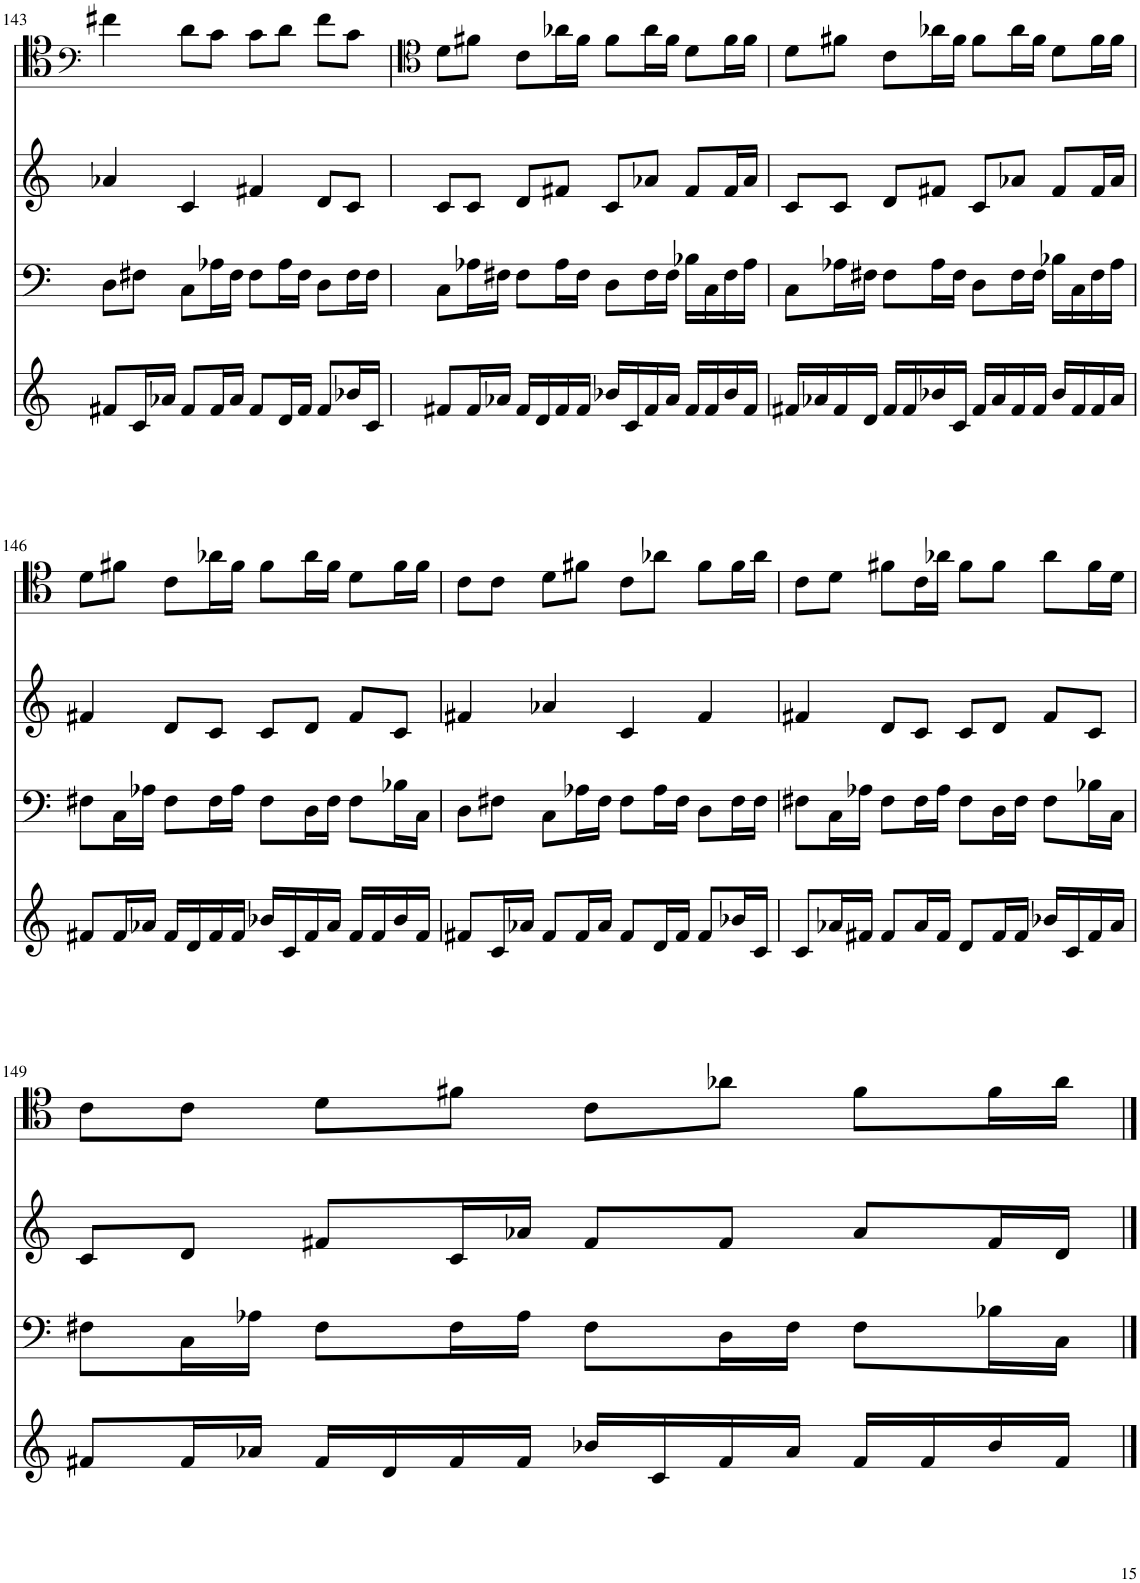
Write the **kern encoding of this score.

**kern	**kern	**kern	**kern
*part4	*part3	*part2	*part1
*staff4	*staff3	*staff2	*staff1
*I"Grand Piano [3]	*I"Grand Piano [2]	*I"Violin [2]	*I"Cello [2]
*I'Pno	*I'Pno	*I'Vln	*
!!LO:PB:g=z
*clefG2	*clefF4	*clefG2	*clefF4
*k[]	*k[]	*k[]	*k[]
*M4/4	*M4/4	*M4/4	*M4/4
=143	=143	=143	=143
8f#X/L	8D\L	4a-X/	4f#X\
16c/L	8F#X\J	.	.
16a-X/JJ	.	.	.
8f#/L	8C\L	4c/	8d\L
16f#/L	16A-X\L	.	8c\J
16a-/JJ	16F#\JJ	.	.
8f#/L	8F#\L	4f#X/	8c\L
16d/L	16A-\L	.	8d\J
16f#/JJ	16F#\JJ	.	.
8f#/L	8D\L	8d/L	8f#\L
16b-X/L	16F#\L	8c/J	8c\J
16c/JJ	16F#\JJ	.	.
=144	=144	=144	=144
*	*	*	*clefC4
8f#X/L	8C\L	8c/L	8d\L
16f#/L	16A-X\L	8c/J	8f#X\J
16a-X/JJ	16F#X\JJ	.	.
16f#/LL	8F#\L	8d/L	8c\L
16d/	.	.	.
16f#/	16A-\L	8f#X/J	16a-X\L
16f#/JJ	16F#\JJ	.	16f#\JJ
16b-X/LL	8D\L	8c/L	8f#\L
16c/	.	.	.
16f#/	16F#\L	8a-X/J	16a-\L
16a-/JJ	16F#\JJ	.	16f#\JJ
16f#/LL	16B-X\LL	8f#/L	8d\L
16f#/	16C\	.	.
16b-/	16F#\	16f#/L	16f#\L
16f#/JJ	16A-\JJ	16a-/JJ	16f#\JJ
=145	=145	=145	=145
16f#X/LL	8C\L	8c/L	8d\L
16a-X/	.	.	.
16f#/	16A-X\L	8c/J	8f#X\J
16d/JJ	16F#X\JJ	.	.
16f#/LL	8F#\L	8d/L	8c\L
16f#/	.	.	.
16b-X/	16A-\L	8f#X/J	16a-X\L
16c/JJ	16F#\JJ	.	16f#\JJ
16f#/LL	8D\L	8c/L	8f#\L
16a-/	.	.	.
16f#/	16F#\L	8a-X/J	16a-\L
16f#/JJ	16F#\JJ	.	16f#\JJ
16b-/LL	16B-X\LL	8f#/L	8d\L
16f#/	16C\	.	.
16f#/	16F#\	16f#/L	16f#\L
16a-/JJ	16A-\JJ	16a-/JJ	16f#\JJ
!!LO:LB:g=z
=146	=146	=146	=146
8f#X/L	8F#X\L	4f#X/	8d\L
16f#/L	16C\L	.	8f#X\J
16a-X/JJ	16A-X\JJ	.	.
16f#/LL	8F#\L	8d/L	8c\L
16d/	.	.	.
16f#/	16F#\L	8c/J	16a-X\L
16f#/JJ	16A-\JJ	.	16f#\JJ
16b-X/LL	8F#\L	8c/L	8f#\L
16c/	.	.	.
16f#/	16D\L	8d/J	16a-\L
16a-/JJ	16F#\JJ	.	16f#\JJ
16f#/LL	8F#\L	8f#/L	8d\L
16f#/	.	.	.
16b-/	16B-X\L	8c/J	16f#\L
16f#/JJ	16C\JJ	.	16f#\JJ
=147	=147	=147	=147
8f#X/L	8D\L	4f#X/	8c\L
16c/L	8F#X\J	.	8c\J
16a-X/JJ	.	.	.
8f#/L	8C\L	4a-X/	8d\L
16f#/L	16A-X\L	.	8f#X\J
16a-/JJ	16F#\JJ	.	.
8f#/L	8F#\L	4c/	8c\L
16d/L	16A-\L	.	8a-X\J
16f#/JJ	16F#\JJ	.	.
8f#/L	8D\L	4f#/	8f#\L
16b-X/L	16F#\L	.	16f#\L
16c/JJ	16F#\JJ	.	16a-\JJ
=148	=148	=148	=148
8c/L	8F#X\L	4f#X/	8c\L
16a-X/L	16C\L	.	8d\J
16f#X/JJ	16A-X\JJ	.	.
8f#/L	8F#\L	8d/L	8f#X\L
16a-/L	16F#\L	8c/J	16c\L
16f#/JJ	16A-\JJ	.	16a-X\JJ
8d/L	8F#\L	8c/L	8f#\L
16f#/L	16D\L	8d/J	8f#\J
16f#/JJ	16F#\JJ	.	.
16b-X/LL	8F#\L	8f#/L	8a-\L
16c/	.	.	.
16f#/	16B-X\L	8c/J	16f#\L
16a-/JJ	16C\JJ	.	16d\JJ
!!LO:LB:g=z
=149	=149	=149	=149
8f#X/L	8F#X\L	8c/L	8c\L
16f#/L	16C\L	8d/J	8c\J
16a-X/JJ	16A-X\JJ	.	.
16f#/LL	8F#\L	8f#X/L	8d\L
16d/	.	.	.
16f#/	16F#\L	16c/L	8f#X\J
16f#/JJ	16A-\JJ	16a-X/JJ	.
16b-X/LL	8F#\L	8f#/L	8c\L
16c/	.	.	.
16f#/	16D\L	8f#/J	8a-X\J
16a-/JJ	16F#\JJ	.	.
16f#/LL	8F#\L	8a-/L	8f#\L
16f#/	.	.	.
16b-/	16B-X\L	16f#/L	16f#\L
16f#/JJ	16C\JJ	16d/JJ	16a-\JJ
==	==	==	==
*-	*-	*-	*-
